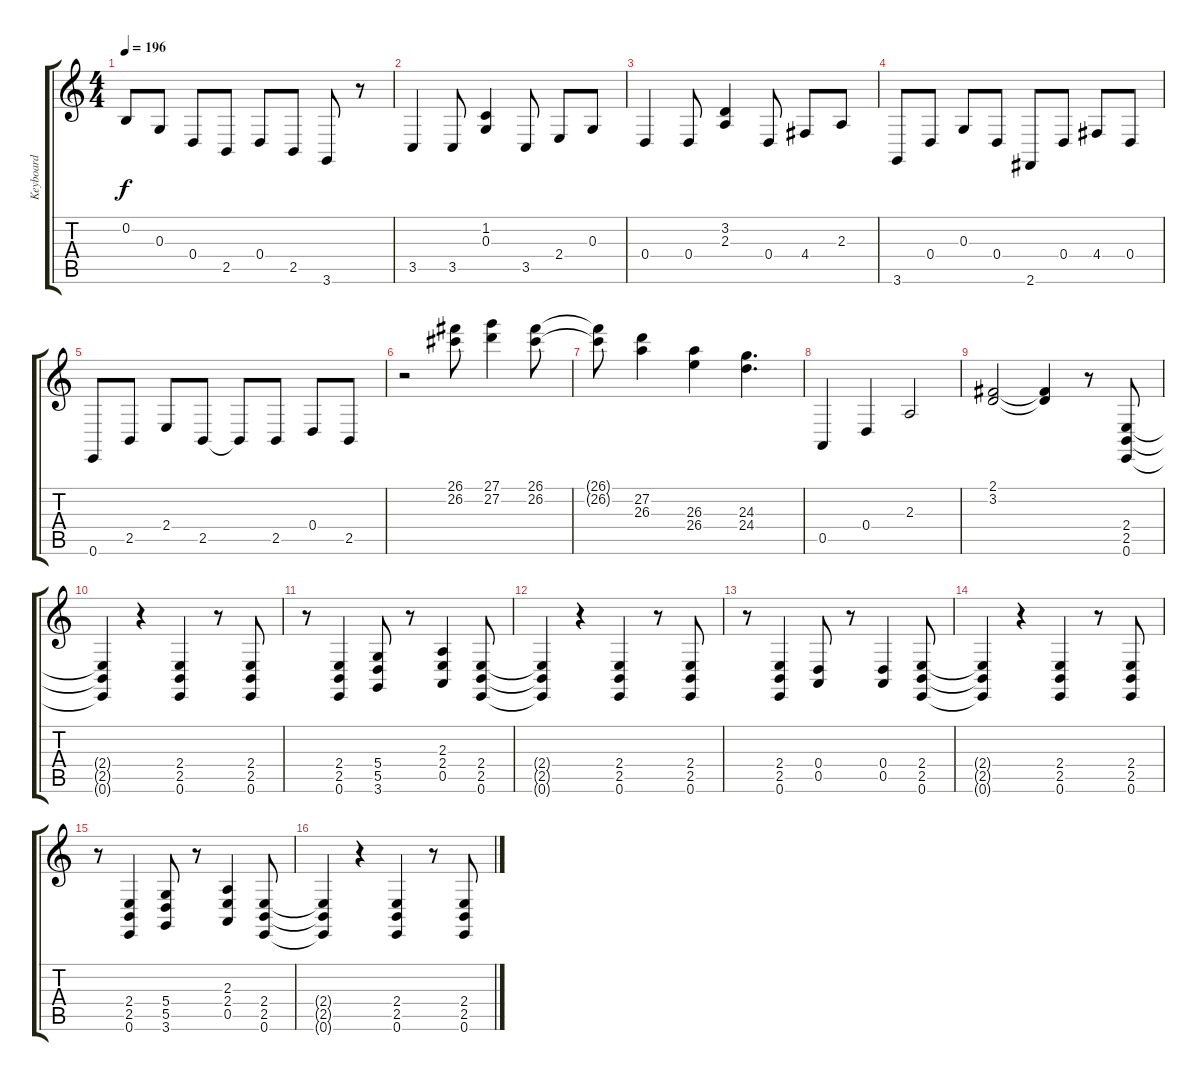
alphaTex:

\track ("Keyboard" "Keyboard") {instrument acousticgrandpiano}
\staff {score tabs}
\tuning (E4 B3 G3 D3 A2 E2) {hide}
\ts (4 4)
\tempo 196
\clef g2
\ks c
0.2.8{dy f} 0.3.8 0.4.8 2.5.8 0.4.8 2.5.8 3.6.8 r.8 |
3.5.4 3.5.8 (1.2 0.3).4 3.5.8 2.4.8 0.3.8 |
0.4.4 0.4.8 (3.2 2.3).4 0.4.8 4.4.8 2.3.8 |
3.6.8 0.4.8 0.3.8 0.4.8 2.6.8 0.4.8 4.4.8 0.4.8 |
0.6.8 2.5.8 2.4.8 2.5.8 2.5{t}.8 2.5.8 0.4.8 2.5.8 |
r.2 (26.1 26.2).8 (27.1 27.2).4 (26.1 26.2).8 |
(26.1{t} 26.2{t}).8 (27.2 26.3).4 (26.3 26.4).4 (24.3 24.4).4{d} |
0.5.4 0.4.4 2.3.2 |
(2.1 3.2).2 (2.1{t} 3.2{t}).4 r.8 (2.4 2.5 0.6).8 |
(2.4{t} 2.5{t} 0.6{t}).4 r.4 (2.4 2.5 0.6).4 r.8 (2.4 2.5 0.6).8 |
r.8 (2.4 2.5 0.6).4 (5.4 5.5 3.6).8 r.8 (2.3 2.4 0.5).4 (2.4 2.5 0.6).8 |
(2.4{t} 2.5{t} 0.6{t}).4 r.4 (2.4 2.5 0.6).4 r.8 (2.4 2.5 0.6).8 |
r.8 (2.4 2.5 0.6).4 (0.4 0.5).8 r.8 (0.4 0.5).4 (2.4 2.5 0.6).8 |
(2.4{t} 2.5{t} 0.6{t}).4 r.4 (2.4 2.5 0.6).4 r.8 (2.4 2.5 0.6).8 |
r.8 (2.4 2.5 0.6).4 (5.4 5.5 3.6).8 r.8 (2.3 2.4 0.5).4 (2.4 2.5 0.6).8 |
(2.4{t} 2.5{t} 0.6{t}).4 r.4 (2.4 2.5 0.6).4 r.8 (2.4 2.5 0.6).8
